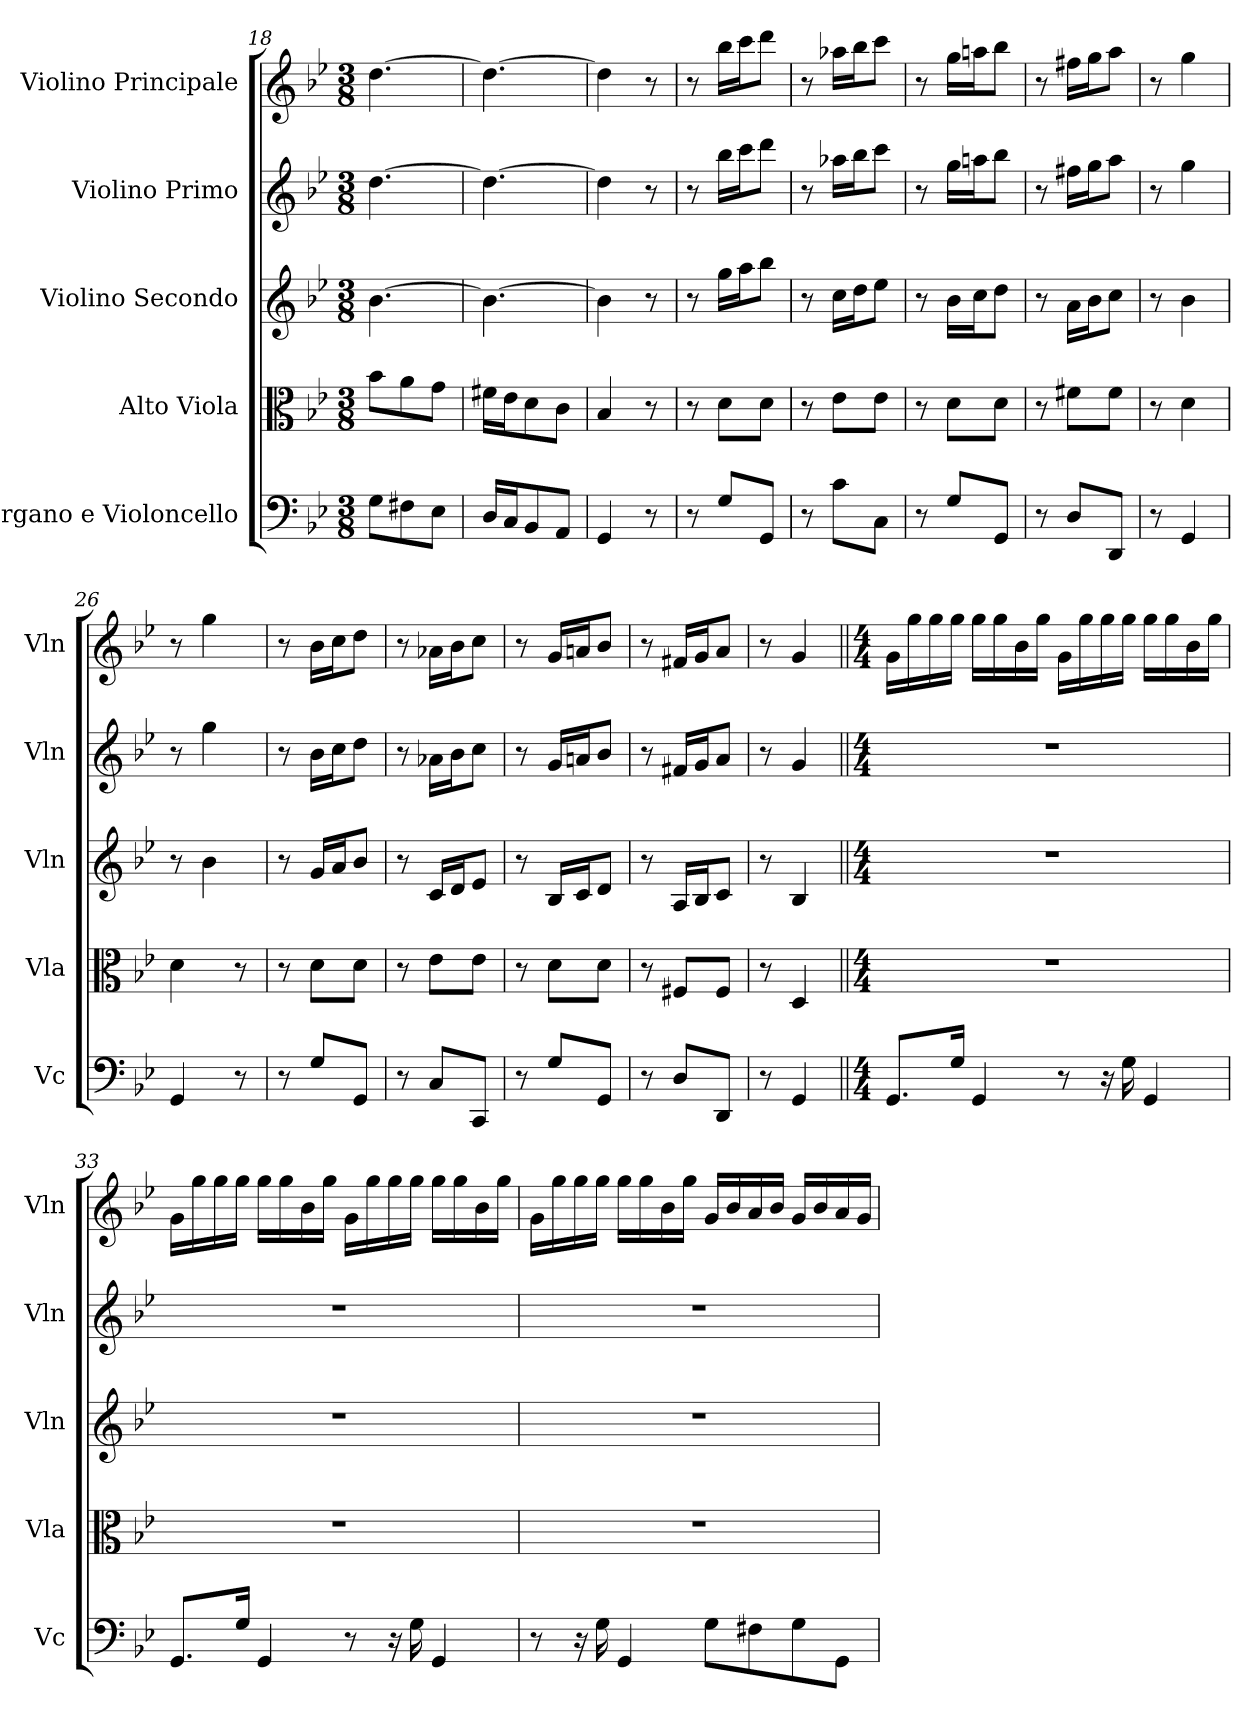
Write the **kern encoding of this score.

**kern	**kern	**kern	**kern	**kern
*part5	*part4	*part3	*part2	*part1
*staff5	*staff4	*staff3	*staff2	*staff1
*I"Organo e Violoncello	*I"Alto Viola	*I"Violino Secondo	*I"Violino Primo	*I"Violino Principale
*I'Vc	*I'Vla	*I'Vln	*I'Vln	*I'Vln
*clefF4	*clefC3	*clefG2	*clefG2	*clefG2
*k[b-e-]	*k[b-e-]	*k[b-e-]	*k[b-e-]	*k[b-e-]
*M3/8	*M3/8	*M3/8	*M3/8	*M3/8
=18	=18	=18	=18	=18
8G\L	8b-\L	[4.b-\	[4.dd\	[4.dd\
8F#X\	8a\	.	.	.
8E-\J	8g\J	.	.	.
=19	=19	=19	=19	=19
16D/LL	16f#X\LL	4.b-\_	4.dd\_	4.dd\_
16C/J	16e-\J	.	.	.
8BB-/	8d\	.	.	.
8AA/J	8c\J	.	.	.
=20	=20	=20	=20	=20
4GG/	4B-/	4b-\]	4dd\]	4dd\]
8r	8r	8r	8r	8r
=21	=21	=21	=21	=21
8r	8r	8r	8r	8r
8G/L	8d\L	16gg\LL	16bb-\LL	16bb-\LL
.	.	16aa\J	16ccc\J	16ccc\J
8GG/J	8d\J	8bb-\J	8ddd\J	8ddd\J
=22	=22	=22	=22	=22
8r	8r	8r	8r	8r
8c\L	8e-\L	16cc\LL	16aa-X\LL	16aa-X\LL
.	.	16dd\J	16bb-\J	16bb-\J
8C\J	8e-\J	8ee-\J	8ccc\J	8ccc\J
=23	=23	=23	=23	=23
8r	8r	8r	8r	8r
8G/L	8d\L	16b-\LL	16gg\LL	16gg\LL
.	.	16cc\J	16aan\J	16aan\J
8GG/J	8d\J	8dd\J	8bb-\J	8bb-\J
=24	=24	=24	=24	=24
8r	8r	8r	8r	8r
8D/L	8f#X\L	16a\LL	16ff#X\LL	16ff#X\LL
.	.	16b-\J	16gg\J	16gg\J
8DD/J	8f#\J	8cc\J	8aa\J	8aa\J
=25	=25	=25	=25	=25
8r	8r	8r	8r	8r
4GG/	4d\	4b-\	4gg\	4gg\
=26	=26	=26	=26	=26
4GG/	4d\	8r	8r	8r
.	.	4b-\	4gg\	4gg\
8r	8r	.	.	.
=27	=27	=27	=27	=27
8r	8r	8r	8r	8r
8G/L	8d\L	16g/LL	16b-\LL	16b-\LL
.	.	16a/J	16cc\J	16cc\J
8GG/J	8d\J	8b-/J	8dd\J	8dd\J
=28	=28	=28	=28	=28
8r	8r	8r	8r	8r
8C/L	8e-\L	16c/LL	16a-X\LL	16a-X\LL
.	.	16d/J	16b-\J	16b-\J
8CC/J	8e-\J	8e-/J	8cc\J	8cc\J
=29	=29	=29	=29	=29
8r	8r	8r	8r	8r
8G/L	8d\L	16B-/LL	16g/LL	16g/LL
.	.	16c/J	16an/J	16an/J
8GG/J	8d\J	8d/J	8b-/J	8b-/J
=30	=30	=30	=30	=30
8r	8r	8r	8r	8r
8D/L	8F#X/L	16A/LL	16f#X/LL	16f#X/LL
.	.	16B-/J	16g/J	16g/J
8DD/J	8F#/J	8c/J	8a/J	8a/J
=31	=31	=31	=31	=31
8r	8r	8r	8r	8r
4GG/	4D/	4B-/	4g/	4g/
=32||	=32||	=32||	=32||	=32||
*M4/4	*M4/4	*M4/4	*M4/4	*M4/4
8.GG/L	1r	1r	1r	16g\LL
.	.	.	.	16gg\
.	.	.	.	16gg\
16G/Jk	.	.	.	16gg\JJ
4GG/	.	.	.	16gg\LL
.	.	.	.	16gg\
.	.	.	.	16b-\
.	.	.	.	16gg\JJ
8r	.	.	.	16g\LL
.	.	.	.	16gg\
16r	.	.	.	16gg\
16G\	.	.	.	16gg\JJ
4GG/	.	.	.	16gg\LL
.	.	.	.	16gg\
.	.	.	.	16b-\
.	.	.	.	16gg\JJ
=33	=33	=33	=33	=33
8.GG/L	1r	1r	1r	16g\LL
.	.	.	.	16gg\
.	.	.	.	16gg\
16G/Jk	.	.	.	16gg\JJ
4GG/	.	.	.	16gg\LL
.	.	.	.	16gg\
.	.	.	.	16b-\
.	.	.	.	16gg\JJ
8r	.	.	.	16g\LL
.	.	.	.	16gg\
16r	.	.	.	16gg\
16G\	.	.	.	16gg\JJ
4GG/	.	.	.	16gg\LL
.	.	.	.	16gg\
.	.	.	.	16b-\
.	.	.	.	16gg\JJ
=34	=34	=34	=34	=34
8r	1r	1r	1r	16g\LL
.	.	.	.	16gg\
16r	.	.	.	16gg\
16G\	.	.	.	16gg\JJ
4GG/	.	.	.	16gg\LL
.	.	.	.	16gg\
.	.	.	.	16b-\
.	.	.	.	16gg\JJ
8G\L	.	.	.	16g/LL
.	.	.	.	16b-/
8F#X\	.	.	.	16a/
.	.	.	.	16b-/JJ
8G\	.	.	.	16g/LL
.	.	.	.	16b-/
8GG\J	.	.	.	16a/
.	.	.	.	16g/JJ
=	=	=	=	=
*-	*-	*-	*-	*-
